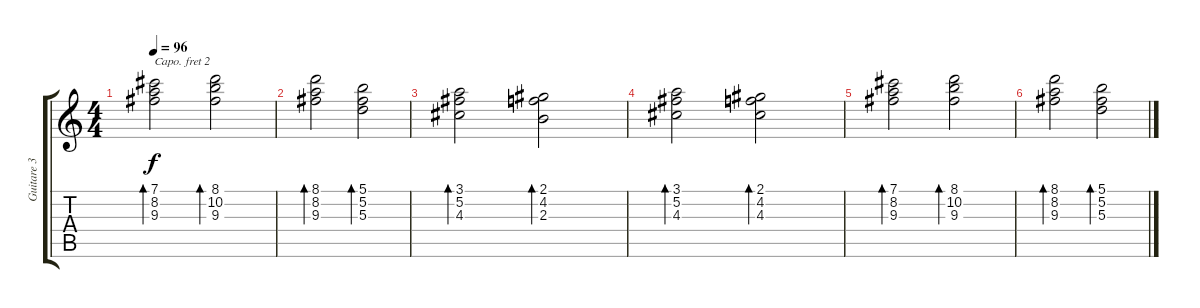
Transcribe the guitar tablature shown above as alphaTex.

\track ("Guitare 3" "Guitare 3") {instrument electricguitarmuted}
\staff {score tabs}
\capo 2
\tuning (E4 B3 G3 D3 A2 E2) {hide}
\ts (4 4)
\tempo 96
\clef g2
\ks c
(7.1 8.2 9.3).2{bd 240 dy f volume 7} (8.1 10.2 9.3).2{bd 240} |
(8.1 8.2 9.3).2{bd 240} (5.1 5.2 5.3).2{bd 240} |
(3.1 5.2 4.3).2{bd 240} (2.1 4.2 2.3).2{bd 240} |
(3.1 5.2 4.3).2{bd 240 volume 4} (2.1 4.2 4.3).2{bd 240} |
(7.1 8.2 9.3).2{bd 240} (8.1 10.2 9.3).2{bd 240} |
(8.1 8.2 9.3).2{bd 240} (5.1 5.2 5.3).2{bd 240}
